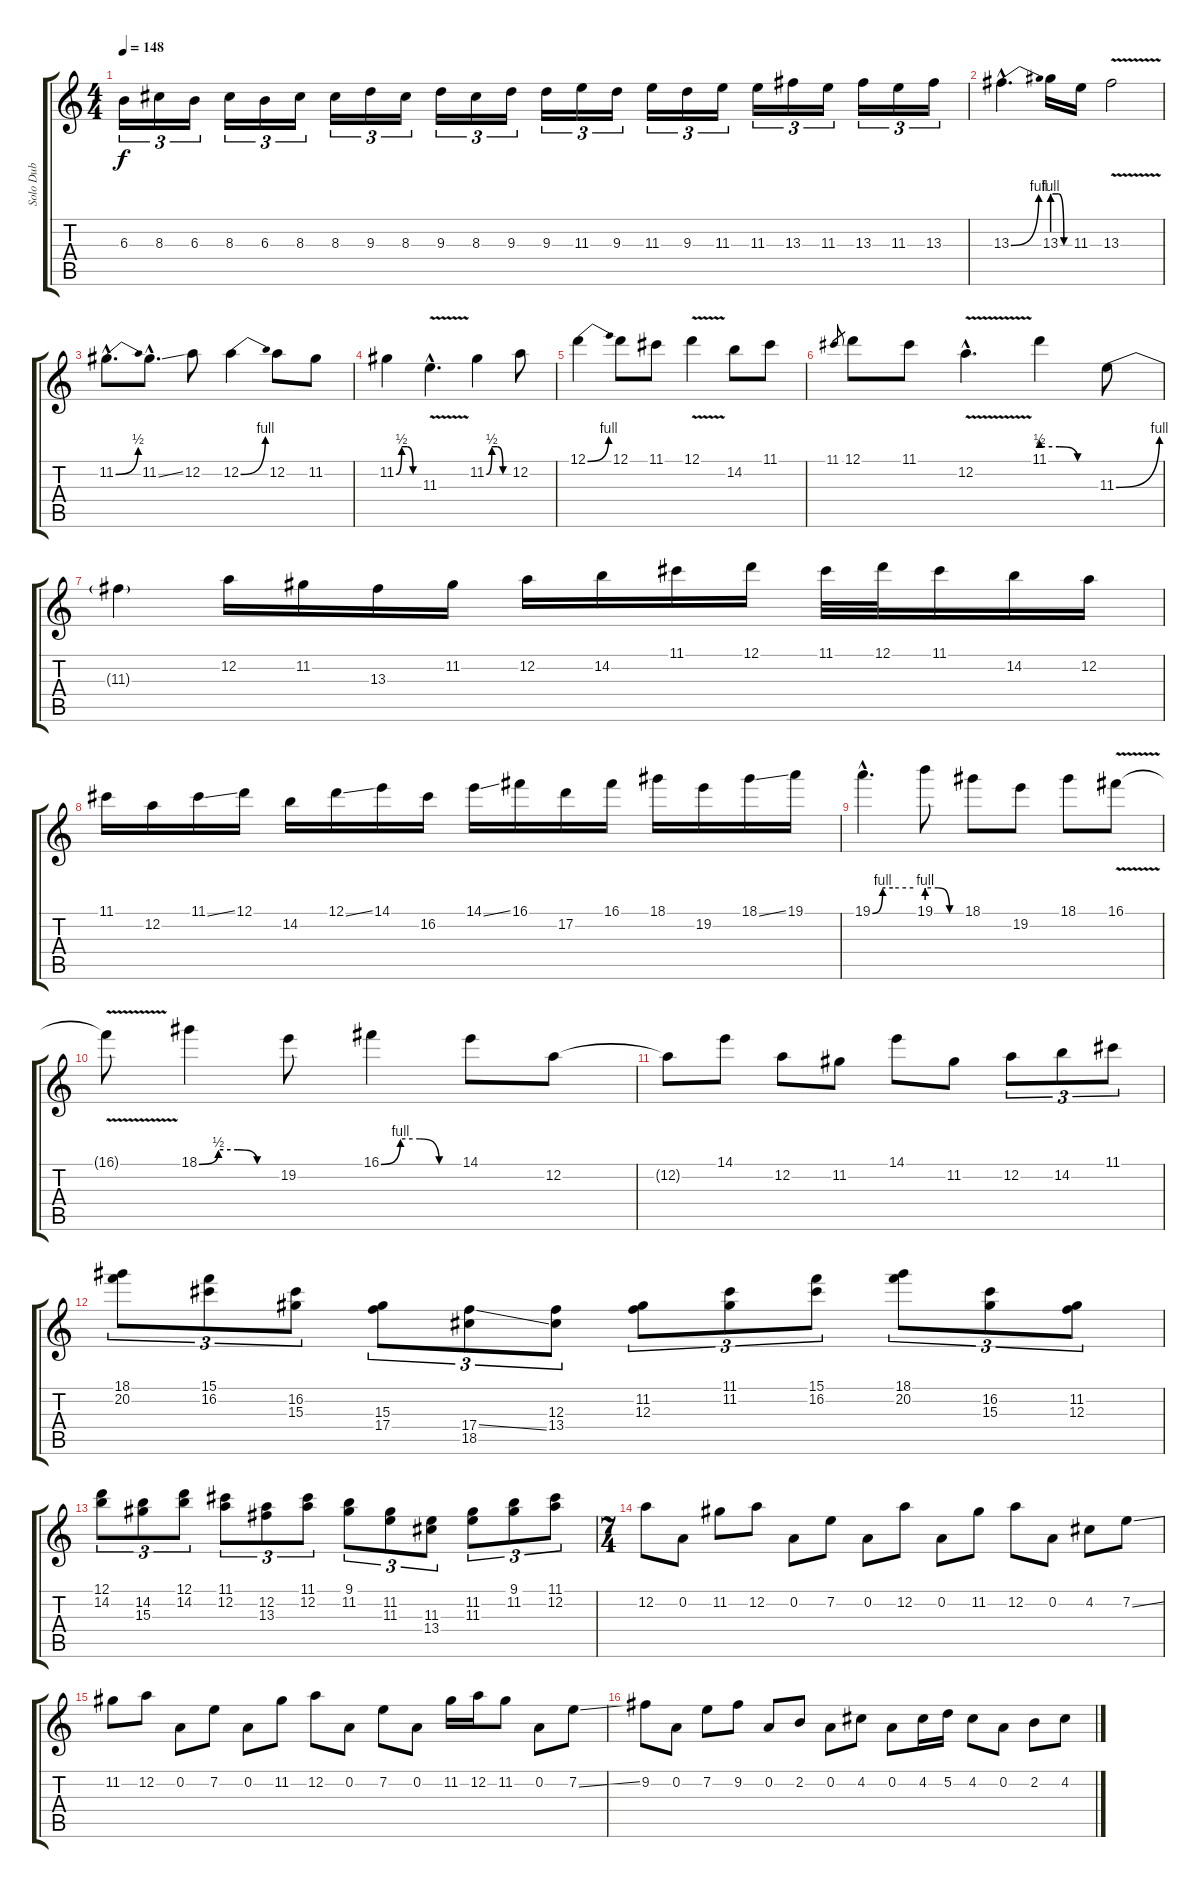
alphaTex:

\track ("Solo Dub" "Solo Dub") {instrument overdrivenguitar}
\staff {score tabs}
\tuning (D4 A3 F3 C3 G2 C2) {hide}
\ts (4 4)
\tempo 148
\clef g2
\ks c
6.3.16{tu (3 2) dy f} 8.3.16{tu (3 2)} 6.3.16{tu (3 2)} 8.3.16{tu (3 2)} 6.3.16{tu (3 2)} 8.3.16{tu (3 2)} 8.3.16{tu (3 2)} 9.3.16{tu (3 2)} 8.3.16{tu (3 2)} 9.3.16{tu (3 2)} 8.3.16{tu (3 2)} 9.3.16{tu (3 2)} 9.3.16{tu (3 2)} 11.3.16{tu (3 2)} 9.3.16{tu (3 2)} 11.3.16{tu (3 2)} 9.3.16{tu (3 2)} 11.3.16{tu (3 2)} 11.3.16{tu (3 2)} 13.3.16{tu (3 2)} 11.3.16{tu (3 2)} 13.3.16{tu (3 2)} 11.3.16{tu (3 2)} 13.3.16{tu (3 2)} |
13.3{be (bend 0 0 60 4) hac}.4{d} 13.3{be (custom 0 4 20 4 40 0 60 0)}.16 11.3.16 13.3{v}.2 |
11.2{be (bend 0 0 60 2) hac}.8{d} 11.2{ss hac}.8{d} 12.2.8 12.2{be (bend 0 0 60 4)}.4 12.2.8 11.2.8 |
11.2{be (custom 0 0 15 2 30 2 45 0 60 0)}.4 11.3{v hac}.4{d} 11.2{be (custom 0 0 15 2 30 2 45 0 60 0)}.4 12.2.8 |
12.1{be (bend 0 0 60 4)}.4 12.1.8 11.1.8 12.1{v}.4 14.2.8 11.1.8 |
11.1.8{gr} 12.1.8 11.1.8 12.2{v hac}.4{d} 11.1{be (custom 0 2 20 2 40 0 60 0)}.4 11.3{be (bend 0 0 60 4)}.8 |
11.3{t}.4 12.2.16 11.2.16 13.3.16 11.2.16 12.2.16 14.2.16 11.1.16 12.1.16 11.1.32 12.1.32 11.1.16 14.2.16 12.2.16 |
11.1.16 12.2.16 11.1{ss}.16 12.1.16 14.2.16 12.1{ss}.16 14.1.16 16.2.16 14.1{ss}.16 16.1.16 17.2.16 16.1.16 18.1.16 19.2.16 18.1{ss}.16 19.1.16 |
19.1{be (custom 0 0 15 4 19 4 30 4 60 4) hac}.4{d} 19.1{be (custom 0 4 20 4 40 0 60 0)}.8 18.1.8 19.2.8 18.1.8 16.1{v}.8 |
16.1{t}.8 18.1{be (custom 0 0 15 2 30 2 45 0 60 0)}.4 19.2.8 16.1{be (custom 0 0 15 4 30 4 45 0 60 0)}.4 14.1.8 12.2.8 |
12.2{t}.8 14.1.8 12.2.8 11.2.8 14.1.8 11.2.8 12.2.8{tu (3 2)} 14.2.8{tu (3 2)} 11.1.8{tu (3 2)} |
(18.1 20.2).8{tu (3 2)} (15.1 16.2).8{tu (3 2)} (16.2 15.3).8{tu (3 2)} (15.3 17.4).8{tu (3 2)} (17.4{ss} 18.5).8{tu (3 2)} (12.3 13.4).8{tu (3 2)} (11.2 12.3).8{tu (3 2)} (11.1 11.2).8{tu (3 2)} (15.1 16.2).8{tu (3 2)} (18.1 20.2).8{tu (3 2)} (16.2 15.3).8{tu (3 2)} (11.2 12.3).8{tu (3 2)} |
(12.1 14.2).8{tu (3 2)} (14.2 15.3).8{tu (3 2)} (12.1 14.2).8{tu (3 2)} (11.1 12.2).8{tu (3 2)} (12.2 13.3).8{tu (3 2)} (11.1 12.2).8{tu (3 2)} (9.1 11.2).8{tu (3 2)} (11.2 11.3).8{tu (3 2)} (11.3 13.4).8{tu (3 2)} (11.2 11.3).8{tu (3 2)} (9.1 11.2).8{tu (3 2)} (11.1 12.2).8{tu (3 2)} |
\ts (7 4)
12.2.8 0.2.8 11.2.8 12.2.8 0.2.8 7.2.8 0.2.8 12.2.8 0.2.8 11.2.8 12.2.8 0.2.8 4.2.8 7.2{ss}.8 |
11.2.8 12.2.8 0.2.8 7.2.8 0.2.8 11.2.8 12.2.8 0.2.8 7.2.8 0.2.8 11.2.16 12.2.16 11.2.8 0.2.8 7.2{ss}.8 |
9.2.8 0.2.8 7.2.8 9.2.8 0.2.8 2.2.8 0.2.8 4.2.8 0.2.8 4.2.16 5.2.16 4.2.8 0.2.8 2.2.8 4.2.8
